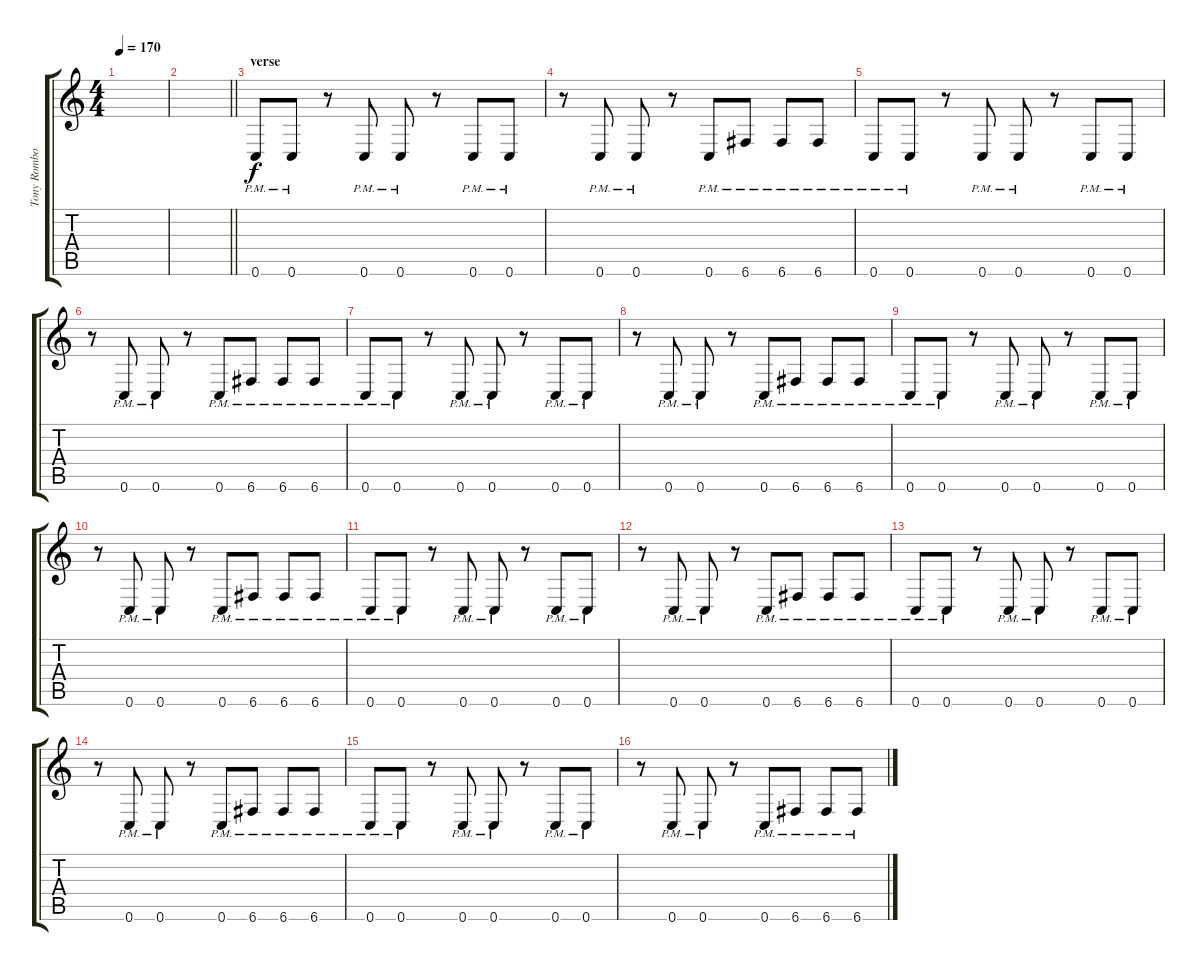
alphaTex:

\track ("Tony Rombola - rythm" "Tony Rombo") {instrument distortionguitar}
\staff {score tabs}
\tuning (D4 A3 F3 C3 G2 C2) {hide}
\ts (4 4)
\tempo 170
\clef g2
\ks c
|
\barLineRight lightlight
|
\section ("" "verse")
0.6{pm}.8 0.6{pm}.8 r.8 0.6{pm}.8 0.6{pm}.8 r.8 0.6{pm}.8 0.6{pm}.8 |
r.8 0.6{pm}.8 0.6{pm}.8 r.8 0.6{pm}.8 6.6{pm}.8 6.6{pm}.8 6.6{pm}.8 |
0.6{pm}.8 0.6{pm}.8 r.8 0.6{pm}.8 0.6{pm}.8 r.8 0.6{pm}.8 0.6{pm}.8 |
r.8 0.6{pm}.8 0.6{pm}.8 r.8 0.6{pm}.8 6.6{pm}.8 6.6{pm}.8 6.6{pm}.8 |
0.6{pm}.8 0.6{pm}.8 r.8 0.6{pm}.8 0.6{pm}.8 r.8 0.6{pm}.8 0.6{pm}.8 |
r.8 0.6{pm}.8 0.6{pm}.8 r.8 0.6{pm}.8 6.6{pm}.8 6.6{pm}.8 6.6{pm}.8 |
0.6{pm}.8 0.6{pm}.8 r.8 0.6{pm}.8 0.6{pm}.8 r.8 0.6{pm}.8 0.6{pm}.8 |
r.8 0.6{pm}.8 0.6{pm}.8 r.8 0.6{pm}.8 6.6{pm}.8 6.6{pm}.8 6.6{pm}.8 |
0.6{pm}.8 0.6{pm}.8 r.8 0.6{pm}.8 0.6{pm}.8 r.8 0.6{pm}.8 0.6{pm}.8 |
r.8 0.6{pm}.8 0.6{pm}.8 r.8 0.6{pm}.8 6.6{pm}.8 6.6{pm}.8 6.6{pm}.8 |
0.6{pm}.8 0.6{pm}.8 r.8 0.6{pm}.8 0.6{pm}.8 r.8 0.6{pm}.8 0.6{pm}.8 |
r.8 0.6{pm}.8 0.6{pm}.8 r.8 0.6{pm}.8 6.6{pm}.8 6.6{pm}.8 6.6{pm}.8 |
0.6{pm}.8 0.6{pm}.8 r.8 0.6{pm}.8 0.6{pm}.8 r.8 0.6{pm}.8 0.6{pm}.8 |
r.8 0.6{pm}.8 0.6{pm}.8 r.8 0.6{pm}.8 6.6{pm}.8 6.6{pm}.8 6.6{pm}.8
